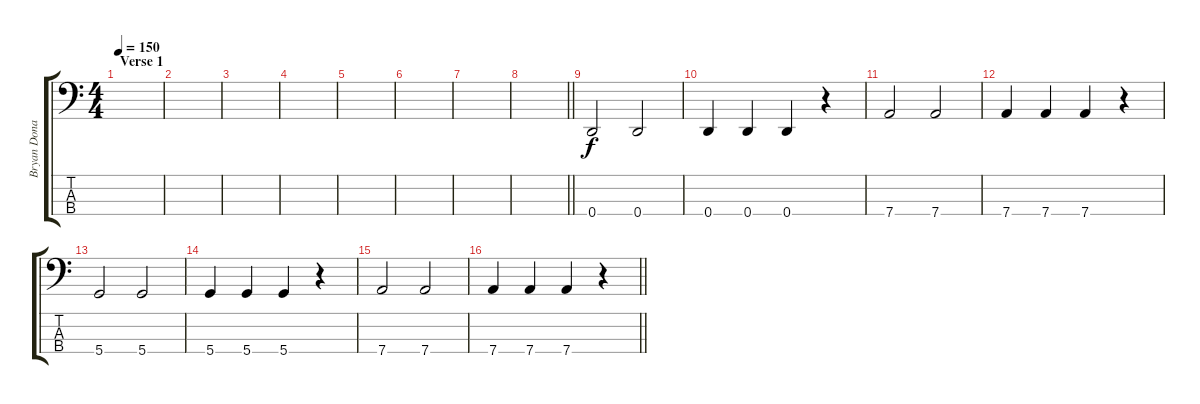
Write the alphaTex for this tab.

\track ("Bryan Donahue (Bass)" "Bryan Dona") {instrument electricbassfinger}
\staff {score tabs}
\tuning (Gb2 D2 A1 D1) {hide}
\ts (4 4)
\section ("" "Verse 1")
\tempo 150
\clef f4
\ks c
|
|
|
|
|
|
|
\barLineRight lightlight
|
0.4.2 0.4.2 |
0.4.4 0.4.4 0.4.4 r.4 |
7.4.2 7.4.2 |
7.4.4 7.4.4 7.4.4 r.4 |
5.4.2 5.4.2 |
5.4.4 5.4.4 5.4.4 r.4 |
7.4.2 7.4.2 |
\barLineRight lightlight
7.4.4 7.4.4 7.4.4 r.4
